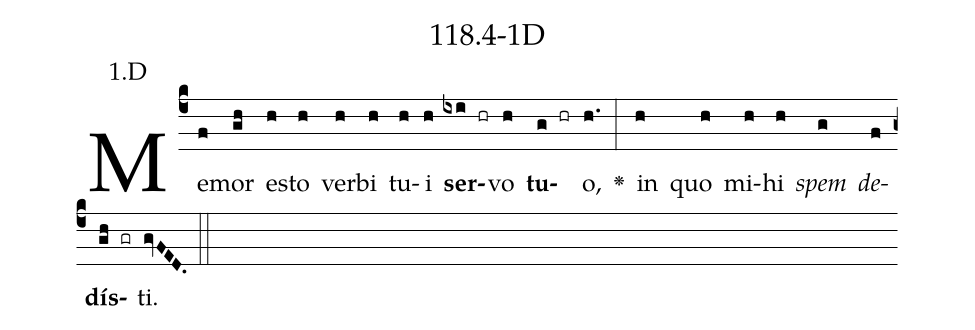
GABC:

name: 118.4-1D;
annotation: 1.D;
%%
(c4)Me(f)mor(gh) es(h)to(h) ver(h)bi(h) tu(h)i(h) <b>ser</b>(ixi hr)vo(h) <b>tu</b>(g hr)o,(h.) <v>\greheightstar</v>(:) in(h) quo(h) mi(h)hi(h) <i>spem</i>(g) <i>de</i>(f)<b>dís</b>(gh gr)ti.(gvFED.) (::)


%E(h) u(h) o(g) u(f) a(gh) e.(gvFED.) (::)
